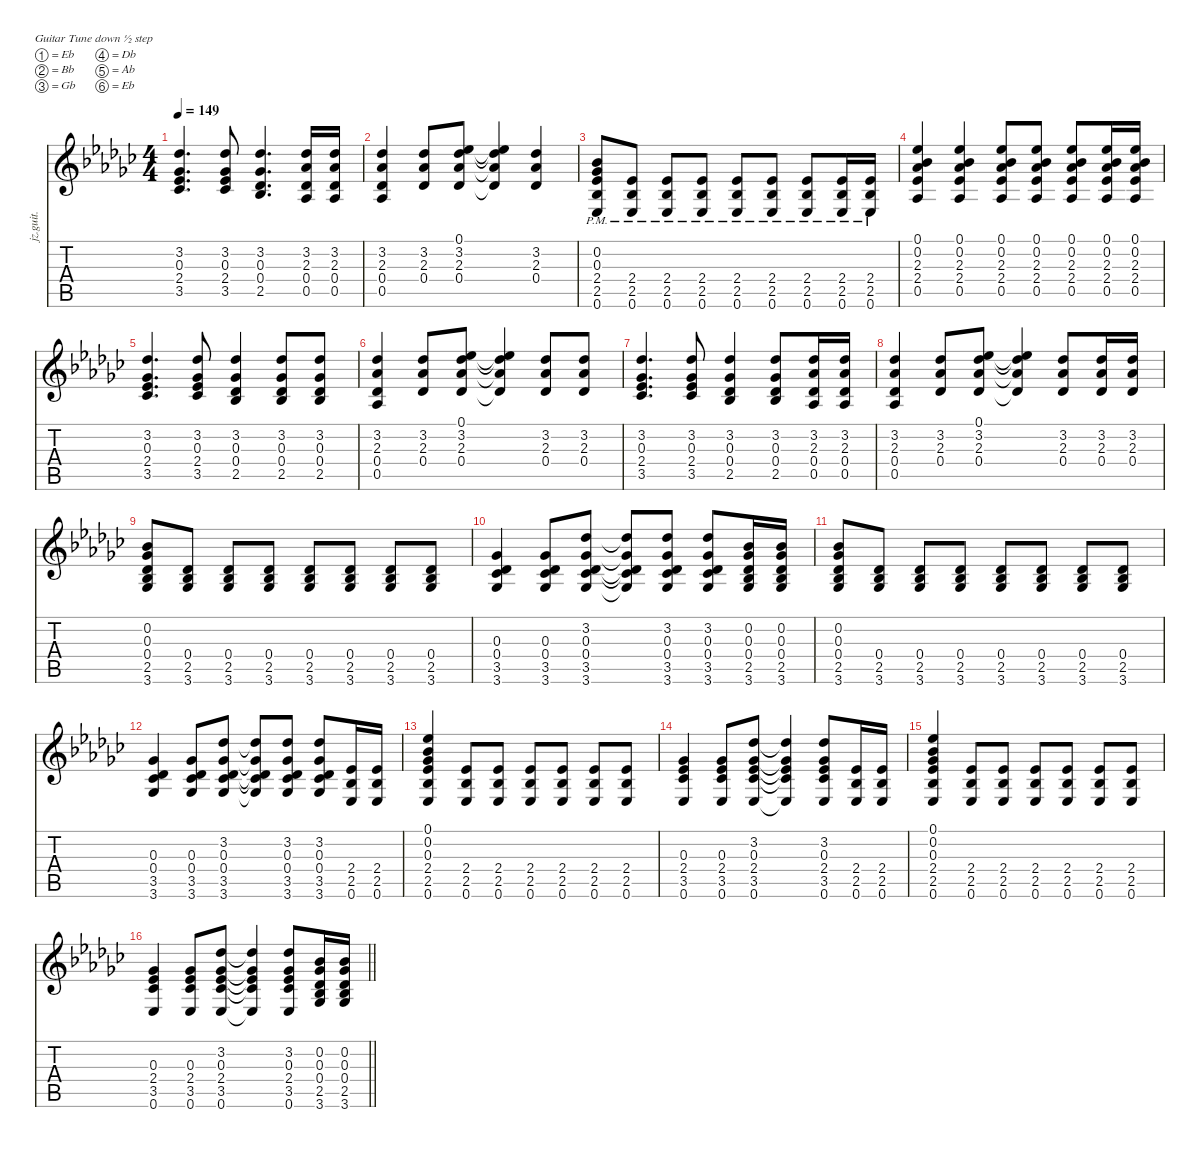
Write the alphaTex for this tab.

\defaultSystemsLayout 4
\hideDynamics
\bracketExtendMode nobrackets
\otherSystemsTrackNameOrientation horizontal
\track ("Guitar (Billy)" "jz.guit.") {defaultSystemsLayout 4 instrument electricguitarjazz}
\staff {score tabs}
\tuning (Eb4 Bb3 Gb3 Db3 Ab2 Eb2)
\ts (4 4)
\tempo 149
\clef g2
\ks gb
(3.2{acc b} 0.3{acc b} 2.4{acc b} 3.5{acc b}).4{d dy f beam Up} (3.2{acc b} 0.3{acc b} 2.4{acc b} 3.5{acc b}).8{beam Up} (3.2{acc b} 0.3{acc b} 0.4{acc b} 2.5{acc b}).4{d beam Up} (3.2{acc b} 2.3{acc b} 0.4{acc b} 0.5{acc b}).16{beam Up} (3.2{acc b} 2.3{acc b} 0.4{acc b} 0.5{acc b}).16{beam Up} |
(3.2{acc b} 2.3{acc b} 0.4{acc b} 0.5{acc b}).4{beam Up} (3.2{acc b} 2.3{acc b} 0.4{acc b}).8{beam Up} (0.1{acc b} 3.2{acc b} 2.3{acc b} 0.4{acc b}).8{beam Up} (0.1{t acc b} 3.2{t acc b} 2.3{t acc b} 0.4{t acc b}).4{beam Up} (3.2{acc b} 2.3{acc b} 0.4{acc b}).4{beam Up} |
(0.2{acc b} 0.3{acc b} 2.4{acc b} 2.5{pm acc b} 0.6{acc b}).8{beam Up} (2.4{acc b} 2.5{pm acc b} 0.6{acc b}).8{beam Up} (2.4{acc b} 2.5{pm acc b} 0.6{acc b}).8{beam Up} (2.4{acc b} 2.5{pm acc b} 0.6{acc b}).8{beam Up} (2.4{acc b} 2.5{pm acc b} 0.6{acc b}).8{beam Up} (2.4{acc b} 2.5{pm acc b} 0.6{acc b}).8{beam Up} (2.4{acc b} 2.5{pm acc b} 0.6{acc b}).8{beam Up} (2.4{acc b} 2.5{pm acc b} 0.6{acc b}).16{beam Up} (2.4{acc b} 2.5{pm acc b} 0.6{acc b}).16{beam Up} |
(0.1{acc b} 0.2{acc b} 2.3{acc b} 2.4{acc b} 0.5{acc b}).4{beam Up} (0.1{acc b} 0.2{acc b} 2.3{acc b} 2.4{acc b} 0.5{acc b}).4{beam Up} (0.1{acc b} 0.2{acc b} 2.3{acc b} 2.4{acc b} 0.5{acc b}).8{beam Up} (0.1{acc b} 0.2{acc b} 2.3{acc b} 2.4{acc b} 0.5{acc b}).8{beam Up} (0.1{acc b} 0.2{acc b} 2.3{acc b} 2.4{acc b} 0.5{acc b}).8{beam Up} (0.1{acc b} 0.2{acc b} 2.3{acc b} 2.4{acc b} 0.5{acc b}).16{beam Up} (0.1{acc b} 0.2{acc b} 2.3{acc b} 2.4{acc b} 0.5{acc b}).16{beam Up} |
(3.2{acc b} 0.3{acc b} 2.4{acc b} 3.5{acc b}).4{d beam Up} (3.2{acc b} 0.3{acc b} 2.4{acc b} 3.5{acc b}).8{beam Up} (3.2{acc b} 0.3{acc b} 0.4{acc b} 2.5{acc b}).4{beam Up} (3.2{acc b} 0.3{acc b} 0.4{acc b} 2.5{acc b}).8{beam Up} (3.2{acc b} 0.3{acc b} 0.4{acc b} 2.5{acc b}).8{beam Up} |
(3.2{acc b} 2.3{acc b} 0.4{acc b} 0.5{acc b}).4{beam Up} (3.2{acc b} 2.3{acc b} 0.4{acc b}).8{beam Up} (0.1{acc b} 3.2{acc b} 2.3{acc b} 0.4{acc b}).8{beam Up} (0.1{t acc b} 3.2{t acc b} 2.3{t acc b} 0.4{t acc b}).4{beam Up} (3.2{acc b} 2.3{acc b} 0.4{acc b}).8{beam Up} (3.2{acc b} 2.3{acc b} 0.4{acc b}).8{beam Up} |
(3.2{acc b} 0.3{acc b} 2.4{acc b} 3.5{acc b}).4{d beam Up} (3.2{acc b} 0.3{acc b} 2.4{acc b} 3.5{acc b}).8{beam Up} (3.2{acc b} 0.3{acc b} 0.4{acc b} 2.5{acc b}).4{beam Up} (3.2{acc b} 0.3{acc b} 0.4{acc b} 2.5{acc b}).8{beam Up} (3.2{acc b} 2.3{acc b} 0.4{acc b} 0.5{acc b}).16{beam Up} (3.2{acc b} 2.3{acc b} 0.4{acc b} 0.5{acc b}).16{beam Up} |
(3.2{acc b} 2.3{acc b} 0.4{acc b} 0.5{acc b}).4{beam Up} (3.2{acc b} 2.3{acc b} 0.4{acc b}).8{beam Up} (0.1{acc b} 3.2{acc b} 2.3{acc b} 0.4{acc b}).8{beam Up} (0.1{t acc b} 3.2{t acc b} 2.3{t acc b} 0.4{t acc b}).4{beam Up} (3.2{acc b} 2.3{acc b} 0.4{acc b}).8{beam Up} (3.2{acc b} 2.3{acc b} 0.4{acc b}).16{beam Up} (3.2{acc b} 2.3{acc b} 0.4{acc b}).16{beam Up} |
(0.2{acc b} 0.3{acc b} 0.4{acc b} 2.5{acc b} 3.6{acc b}).8{beam Up} (0.4{acc b} 2.5{acc b} 3.6{acc b}).8{beam Up} (0.4{acc b} 2.5{acc b} 3.6{acc b}).8{beam Up} (0.4{acc b} 2.5{acc b} 3.6{acc b}).8{beam Up} (0.4{acc b} 2.5{acc b} 3.6{acc b}).8{beam Up} (0.4{acc b} 2.5{acc b} 3.6{acc b}).8{beam Up} (0.4{acc b} 2.5{acc b} 3.6{acc b}).8{beam Up} (0.4{acc b} 2.5{acc b} 3.6{acc b}).8{beam Up} |
(0.3{acc b} 0.4{acc b} 3.5{acc b} 3.6{acc b}).4{beam Up} (0.3{acc b} 0.4{acc b} 3.5{acc b} 3.6{acc b}).8{beam Up} (3.2{acc b} 0.3{acc b} 0.4{acc b} 3.5{acc b} 3.6{acc b}).8{beam Up} (3.2{t acc b} 0.3{t acc b} 0.4{t acc b} 3.5{t acc b} 3.6{t acc b}).8{beam Up} (3.2{acc b} 0.3{acc b} 0.4{acc b} 3.5{acc b} 3.6{acc b}).8{beam Up} (3.2{acc b} 0.3{acc b} 0.4{acc b} 3.5{acc b} 3.6{acc b}).8{beam Up} (0.2{acc b} 0.3{acc b} 0.4{acc b} 2.5{acc b} 3.6{acc b}).16{beam Up} (0.2{acc b} 0.3{acc b} 0.4{acc b} 2.5{acc b} 3.6{acc b}).16{beam Up} |
(0.2{acc b} 0.3{acc b} 0.4{acc b} 2.5{acc b} 3.6{acc b}).8{beam Up} (0.4{acc b} 2.5{acc b} 3.6{acc b}).8{beam Up} (0.4{acc b} 2.5{acc b} 3.6{acc b}).8{beam Up} (0.4{acc b} 2.5{acc b} 3.6{acc b}).8{beam Up} (0.4{acc b} 2.5{acc b} 3.6{acc b}).8{beam Up} (0.4{acc b} 2.5{acc b} 3.6{acc b}).8{beam Up} (0.4{acc b} 2.5{acc b} 3.6{acc b}).8{beam Up} (0.4{acc b} 2.5{acc b} 3.6{acc b}).8{beam Up} |
(0.3{acc b} 0.4{acc b} 3.5{acc b} 3.6{acc b}).4{beam Up} (0.3{acc b} 0.4{acc b} 3.5{acc b} 3.6{acc b}).8{beam Up} (3.2{acc b} 0.3{acc b} 0.4{acc b} 3.5{acc b} 3.6{acc b}).8{beam Up} (3.2{t acc b} 0.3{t acc b} 0.4{t acc b} 3.5{t acc b} 3.6{t acc b}).8{beam Up} (3.2{acc b} 0.3{acc b} 0.4{acc b} 3.5{acc b} 3.6{acc b}).8{beam Up} (3.2{acc b} 0.3{acc b} 0.4{acc b} 3.5{acc b} 3.6{acc b}).8{beam Up} (2.4{acc b} 2.5{acc b} 0.6{acc b}).16{beam Up} (2.4{acc b} 2.5{acc b} 0.6{acc b}).16{beam Up} |
(0.1{acc b} 0.2{acc b} 0.3{acc b} 2.4{acc b} 2.5{acc b} 0.6{acc b}).4{beam Up} (2.4{acc b} 2.5{acc b} 0.6{acc b}).8{beam Up} (2.4{acc b} 2.5{acc b} 0.6{acc b}).8{beam Up} (2.4{acc b} 2.5{acc b} 0.6{acc b}).8{beam Up} (2.4{acc b} 2.5{acc b} 0.6{acc b}).8{beam Up} (2.4{acc b} 2.5{acc b} 0.6{acc b}).8{beam Up} (2.4{acc b} 2.5{acc b} 0.6{acc b}).8{beam Up} |
(0.3{acc b} 2.4{acc b} 3.5{acc b} 0.6{acc b}).4{beam Up} (0.3{acc b} 2.4{acc b} 3.5{acc b} 0.6{acc b}).8{beam Up} (3.2{acc b} 0.3{acc b} 2.4{acc b} 3.5{acc b} 0.6{acc b}).8{beam Up} (3.2{t acc b} 0.3{t acc b} 2.4{t acc b} 3.5{t acc b} 0.6{t acc b}).4{beam Up} (3.2{acc b} 0.3{acc b} 2.4{acc b} 3.5{acc b} 0.6{acc b}).8{beam Up} (2.4{acc b} 2.5{acc b} 0.6{acc b}).16{beam Up} (2.4{acc b} 2.5{acc b} 0.6{acc b}).16{beam Up} |
(0.1{acc b} 0.2{acc b} 0.3{acc b} 2.4{acc b} 2.5{acc b} 0.6{acc b}).4{beam Up} (2.4{acc b} 2.5{acc b} 0.6{acc b}).8{beam Up} (2.4{acc b} 2.5{acc b} 0.6{acc b}).8{beam Up} (2.4{acc b} 2.5{acc b} 0.6{acc b}).8{beam Up} (2.4{acc b} 2.5{acc b} 0.6{acc b}).8{beam Up} (2.4{acc b} 2.5{acc b} 0.6{acc b}).8{beam Up} (2.4{acc b} 2.5{acc b} 0.6{acc b}).8{beam Up} |
\barLineRight lightlight
(0.3{acc b} 2.4{acc b} 3.5{acc b} 0.6{acc b}).4{beam Up} (0.3{acc b} 2.4{acc b} 3.5{acc b} 0.6{acc b}).8{beam Up} (3.2{acc b} 0.3{acc b} 2.4{acc b} 3.5{acc b} 0.6{acc b}).8{beam Up} (3.2{t acc b} 0.3{t acc b} 2.4{t acc b} 3.5{t acc b} 0.6{t acc b}).4{beam Up} (3.2{acc b} 0.3{acc b} 2.4{acc b} 3.5{acc b} 0.6{acc b}).8{beam Up} (0.2{acc b} 0.3{acc b} 0.4{acc b} 2.5{acc b} 3.6{acc b}).16{beam Up} (0.2{acc b} 0.3{acc b} 0.4{acc b} 2.5{acc b} 3.6{acc b}).16{beam Up}
